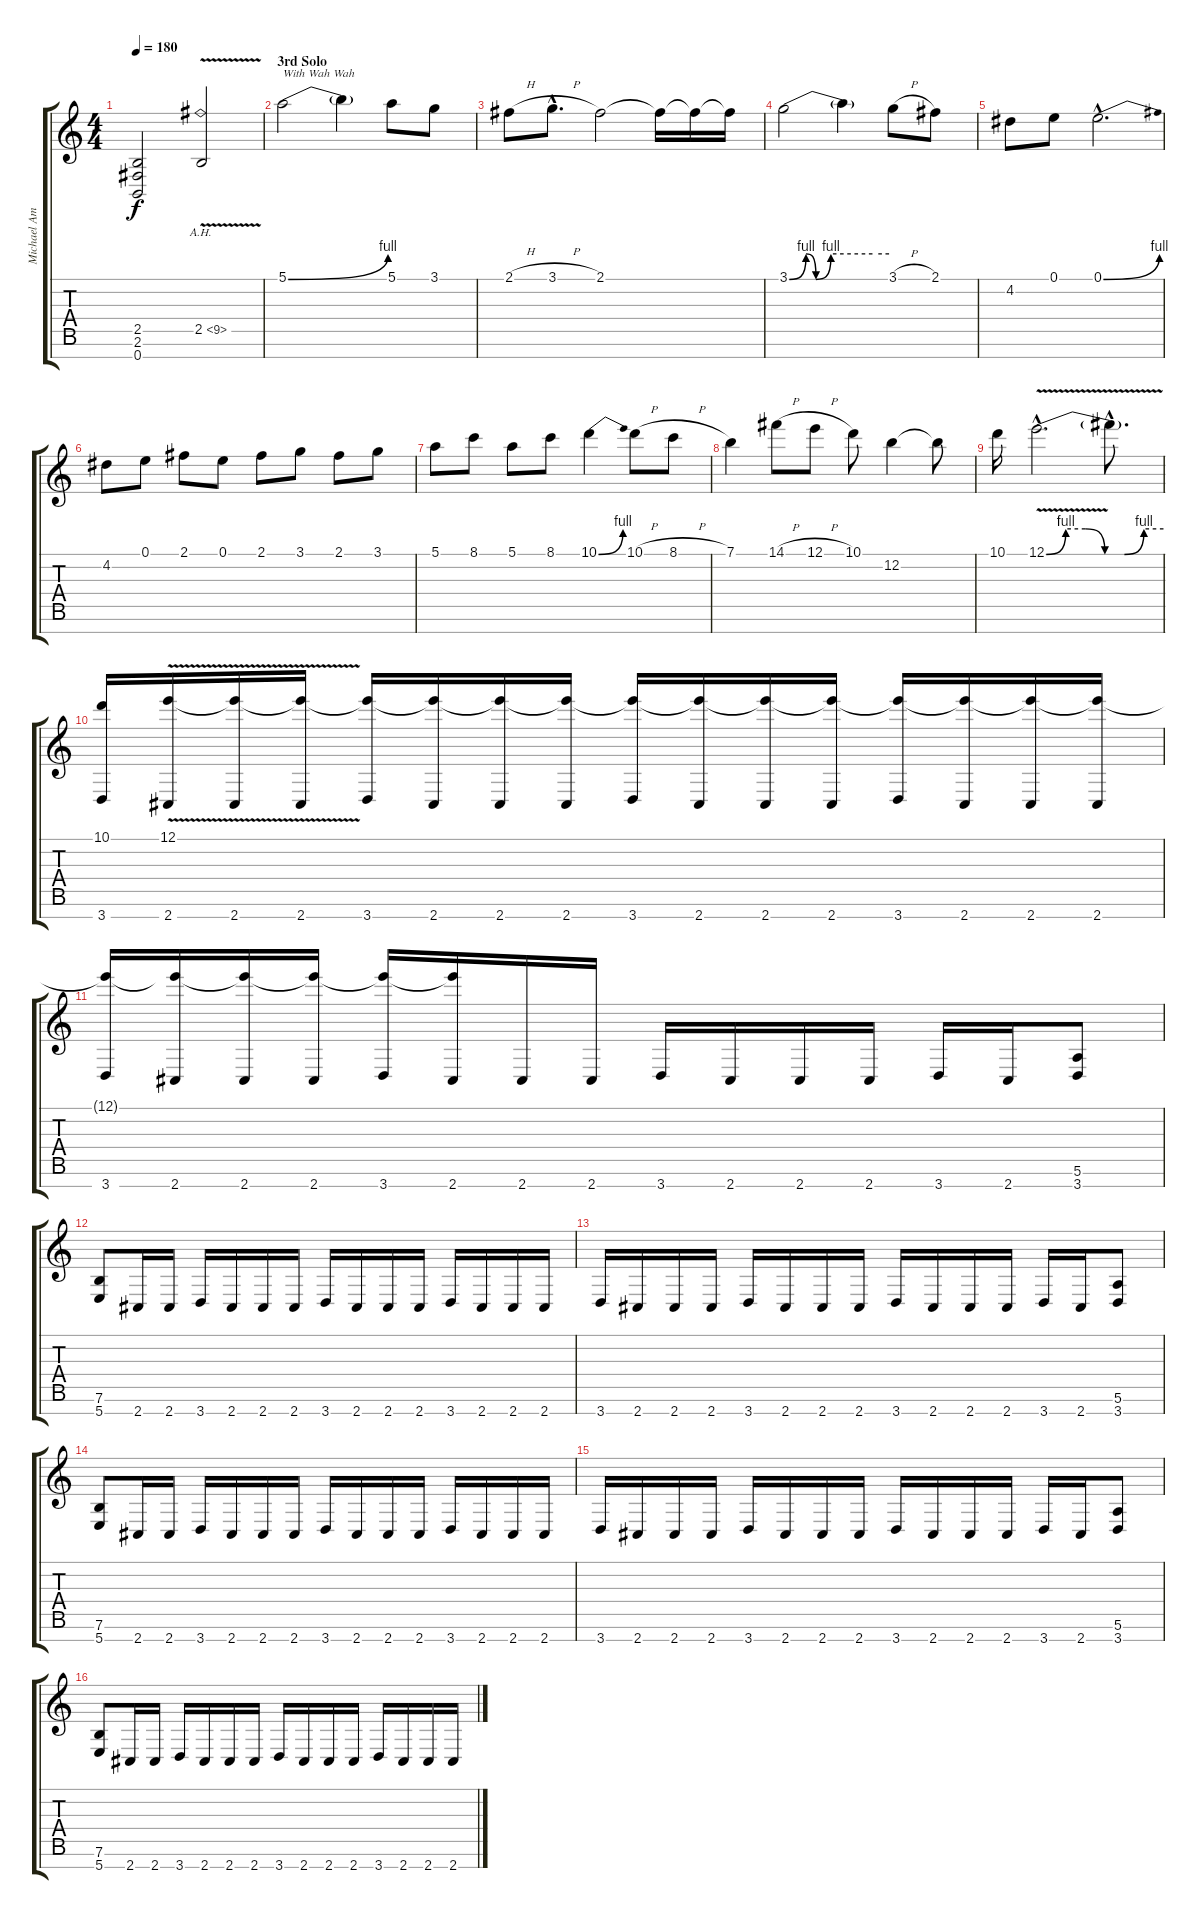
\track ("Michael Amott" "Michael Am") {instrument distortionguitar}
\staff {score tabs}
\tuning (E4 B3 G3 D3 A2 E2 B1) {hide}
\ts (4 4)
\tempo 180
\clef g2
\ks c
(2.5 2.6 0.7).2{dy f} 2.5{ah 7 v}.2 |
\section ("" "3rd Solo")
5.1{be (bend 0 0 60 4)}.2{txt "With Wah Wah"} 5.1{t}.4 5.1.8 3.1.8 |
2.1{h}.8 3.1{h hac}.8{d} 2.1.2 2.1{t}.16 2.1{t}.16 2.1{t}.16 |
3.1{be (custom 0 0 10 4 16 0 25 4 50 4 60 4)}.2 3.1{t}.4 3.1{h}.8 2.1.8 |
4.2.8 0.1.8 0.1{be (bend 0 0 60 4) hac}.2{d} |
4.2.8 0.1.8 2.1.8 0.1.8 2.1.8 3.1.8 2.1.8 3.1.8 |
5.1.8 8.1.8 5.1.8 8.1.8 10.1{be (bend 0 0 60 4)}.4 10.1{h}.8 8.1{h}.8 |
7.1.4 14.1{h}.8 12.1{h}.8 10.1.8 12.2.4 12.2{t}.8 |
10.1.16 12.1{be (custom 0 0 10 4 20 4 30 0 40 0 50 4 60 4) v hac}.2{d} 12.1{hac t}.8{d} |
(10.1 3.7).16 (12.1{v} 2.7).16 (12.1{v t} 2.7).16 (12.1{t} 2.7).16 (12.1{t} 3.7).16 (12.1{t} 2.7).16 (12.1{t} 2.7).16 (12.1{t} 2.7).16 (12.1{t} 3.7).16 (12.1{t} 2.7).16 (12.1{t} 2.7).16 (12.1{t} 2.7).16 (12.1{t} 3.7).16 (12.1{t} 2.7).16 (12.1{t} 2.7).16 (12.1{t} 2.7).16 |
(12.1{t} 3.7).16 (12.1{t} 2.7).16 (12.1{t} 2.7).16 (12.1{t} 2.7).16 (12.1{t} 3.7).16 (12.1{t} 2.7).16 2.7.16 2.7.16 3.7.16 2.7.16 2.7.16 2.7.16 3.7.16 2.7.16 (5.6 3.7).8 |
(7.6 5.7).8 2.7.16 2.7.16 3.7.16 2.7.16 2.7.16 2.7.16 3.7.16 2.7.16 2.7.16 2.7.16 3.7.16 2.7.16 2.7.16 2.7.16 |
3.7.16 2.7.16 2.7.16 2.7.16 3.7.16 2.7.16 2.7.16 2.7.16 3.7.16 2.7.16 2.7.16 2.7.16 3.7.16 2.7.16 (5.6 3.7).8 |
(7.6 5.7).8 2.7.16 2.7.16 3.7.16 2.7.16 2.7.16 2.7.16 3.7.16 2.7.16 2.7.16 2.7.16 3.7.16 2.7.16 2.7.16 2.7.16 |
3.7.16 2.7.16 2.7.16 2.7.16 3.7.16 2.7.16 2.7.16 2.7.16 3.7.16 2.7.16 2.7.16 2.7.16 3.7.16 2.7.16 (5.6 3.7).8 |
(7.6 5.7).8 2.7.16 2.7.16 3.7.16 2.7.16 2.7.16 2.7.16 3.7.16 2.7.16 2.7.16 2.7.16 3.7.16 2.7.16 2.7.16 2.7.16
